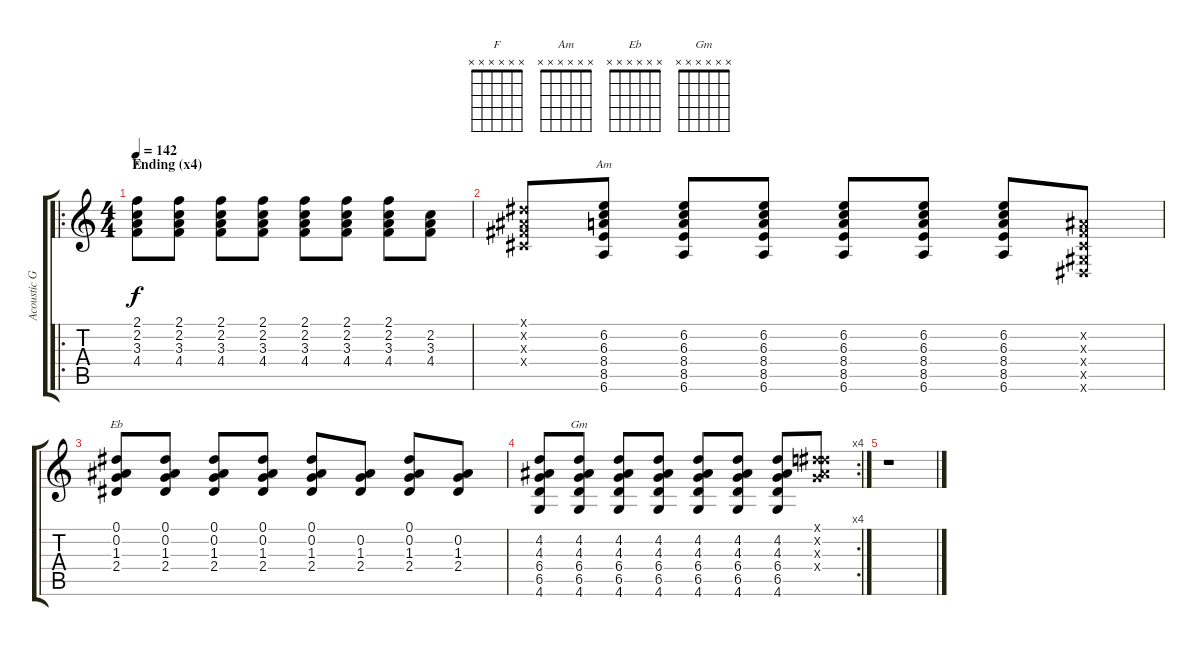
\track ("Acoustic Guitar - Eb" "Acoustic G") {instrument acousticguitarsteel}
\staff {score tabs}
\tuning (Eb4 Bb3 Gb3 Db3 Ab2 Eb2) {hide}
\chord ("F" x x x x x x)
\chord ("Am" x x x x x x)
\chord ("Eb" x x x x x x)
\chord ("Gm" x x x x x x)
\ro
\ts (4 4)
\section ("" "Ending (x4)")
\tempo 142
\clef g2
\ks c
(2.1 2.2 3.3 4.4).8{ch "F" dy f} (2.1 2.2 3.3 4.4).8 (2.1 2.2 3.3 4.4).8 (2.1 2.2 3.3 4.4).8 (2.1 2.2 3.3 4.4).8 (2.1 2.2 3.3 4.4).8 (2.1 2.2 3.3 4.4).8 (2.2 3.3 4.4).8 |
(0.1{x} 0.2{x} 0.3{x} 0.4{x}).8 (6.2 6.3 8.4 8.5 6.6).8{ch "Am"} (6.2 6.3 8.4 8.5 6.6).8 (6.2 6.3 8.4 8.5 6.6).8 (6.2 6.3 8.4 8.5 6.6).8 (6.2 6.3 8.4 8.5 6.6).8 (6.2 6.3 8.4 8.5 6.6).8 (0.2{x} 0.3{x} 0.4{x} 0.5{x} 0.6{x}).8 |
(0.1 0.2 1.3 2.4).8{ch "Eb"} (0.1 0.2 1.3 2.4).8 (0.1 0.2 1.3 2.4).8 (0.1 0.2 1.3 2.4).8 (0.1 0.2 1.3 2.4).8 (0.2 1.3 2.4).8 (0.1 0.2 1.3 2.4).8 (0.2 1.3 2.4).8 |
\rc 4
(4.2 4.3 6.4 6.5 4.6).8 (4.2 4.3 6.4 6.5 4.6).8{ch "Gm"} (4.2 4.3 6.4 6.5 4.6).8 (4.2 4.3 6.4 6.5 4.6).8 (4.2 4.3 6.4 6.5 4.6).8 (4.2 4.3 6.4 6.5 4.6).8 (4.2 4.3 6.4 6.5 4.6).8 (0.1{x} 4.2{x} 4.3{x} 6.4{x}).8 |
r.1
